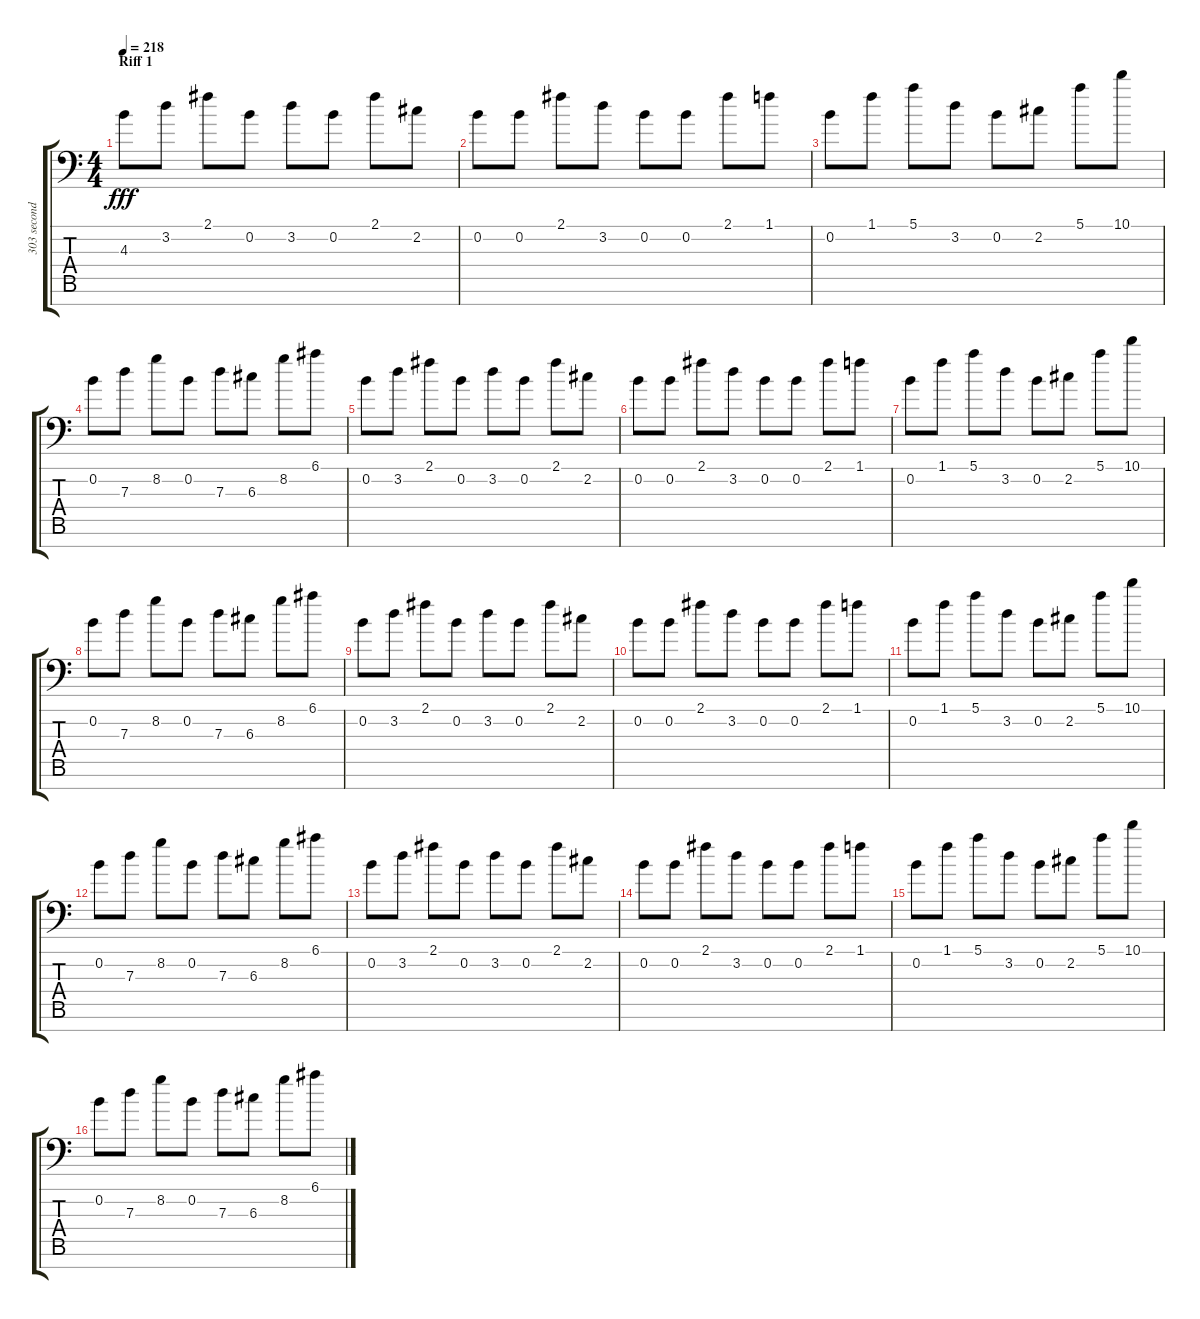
\track ("303 second" "303 second") {instrument synthbass2}
\staff {score tabs}
\tuning (E4 B3 G3 D3 A2 E2 C-1) {hide}
\ts (4 4)
\section ("" "Riff 1")
\tempo 218
\clef f4
\ks c
4.3.8{dy fff} 3.2.8 2.1.8 0.2.8 3.2.8 0.2.8 2.1.8 2.2.8 |
0.2.8 0.2.8 2.1.8 3.2.8 0.2.8 0.2.8 2.1.8 1.1.8 |
0.2.8 1.1.8 5.1.8 3.2.8 0.2.8 2.2.8 5.1.8 10.1.8 |
0.2.8 7.3.8 8.2.8 0.2.8 7.3.8 6.3.8 8.2.8 6.1.8 |
0.2.8 3.2.8 2.1.8 0.2.8 3.2.8 0.2.8 2.1.8 2.2.8 |
0.2.8 0.2.8 2.1.8 3.2.8 0.2.8 0.2.8 2.1.8 1.1.8 |
0.2.8 1.1.8 5.1.8 3.2.8 0.2.8 2.2.8 5.1.8 10.1.8 |
0.2.8 7.3.8 8.2.8 0.2.8 7.3.8 6.3.8 8.2.8 6.1.8 |
0.2.8 3.2.8 2.1.8 0.2.8 3.2.8 0.2.8 2.1.8 2.2.8 |
0.2.8 0.2.8 2.1.8 3.2.8 0.2.8 0.2.8 2.1.8 1.1.8 |
0.2.8 1.1.8 5.1.8 3.2.8 0.2.8 2.2.8 5.1.8 10.1.8 |
0.2.8 7.3.8 8.2.8 0.2.8 7.3.8 6.3.8 8.2.8 6.1.8 |
0.2.8 3.2.8 2.1.8 0.2.8 3.2.8 0.2.8 2.1.8 2.2.8 |
0.2.8 0.2.8 2.1.8 3.2.8 0.2.8 0.2.8 2.1.8 1.1.8 |
0.2.8 1.1.8 5.1.8 3.2.8 0.2.8 2.2.8 5.1.8 10.1.8 |
0.2.8 7.3.8 8.2.8 0.2.8 7.3.8 6.3.8 8.2.8 6.1.8
